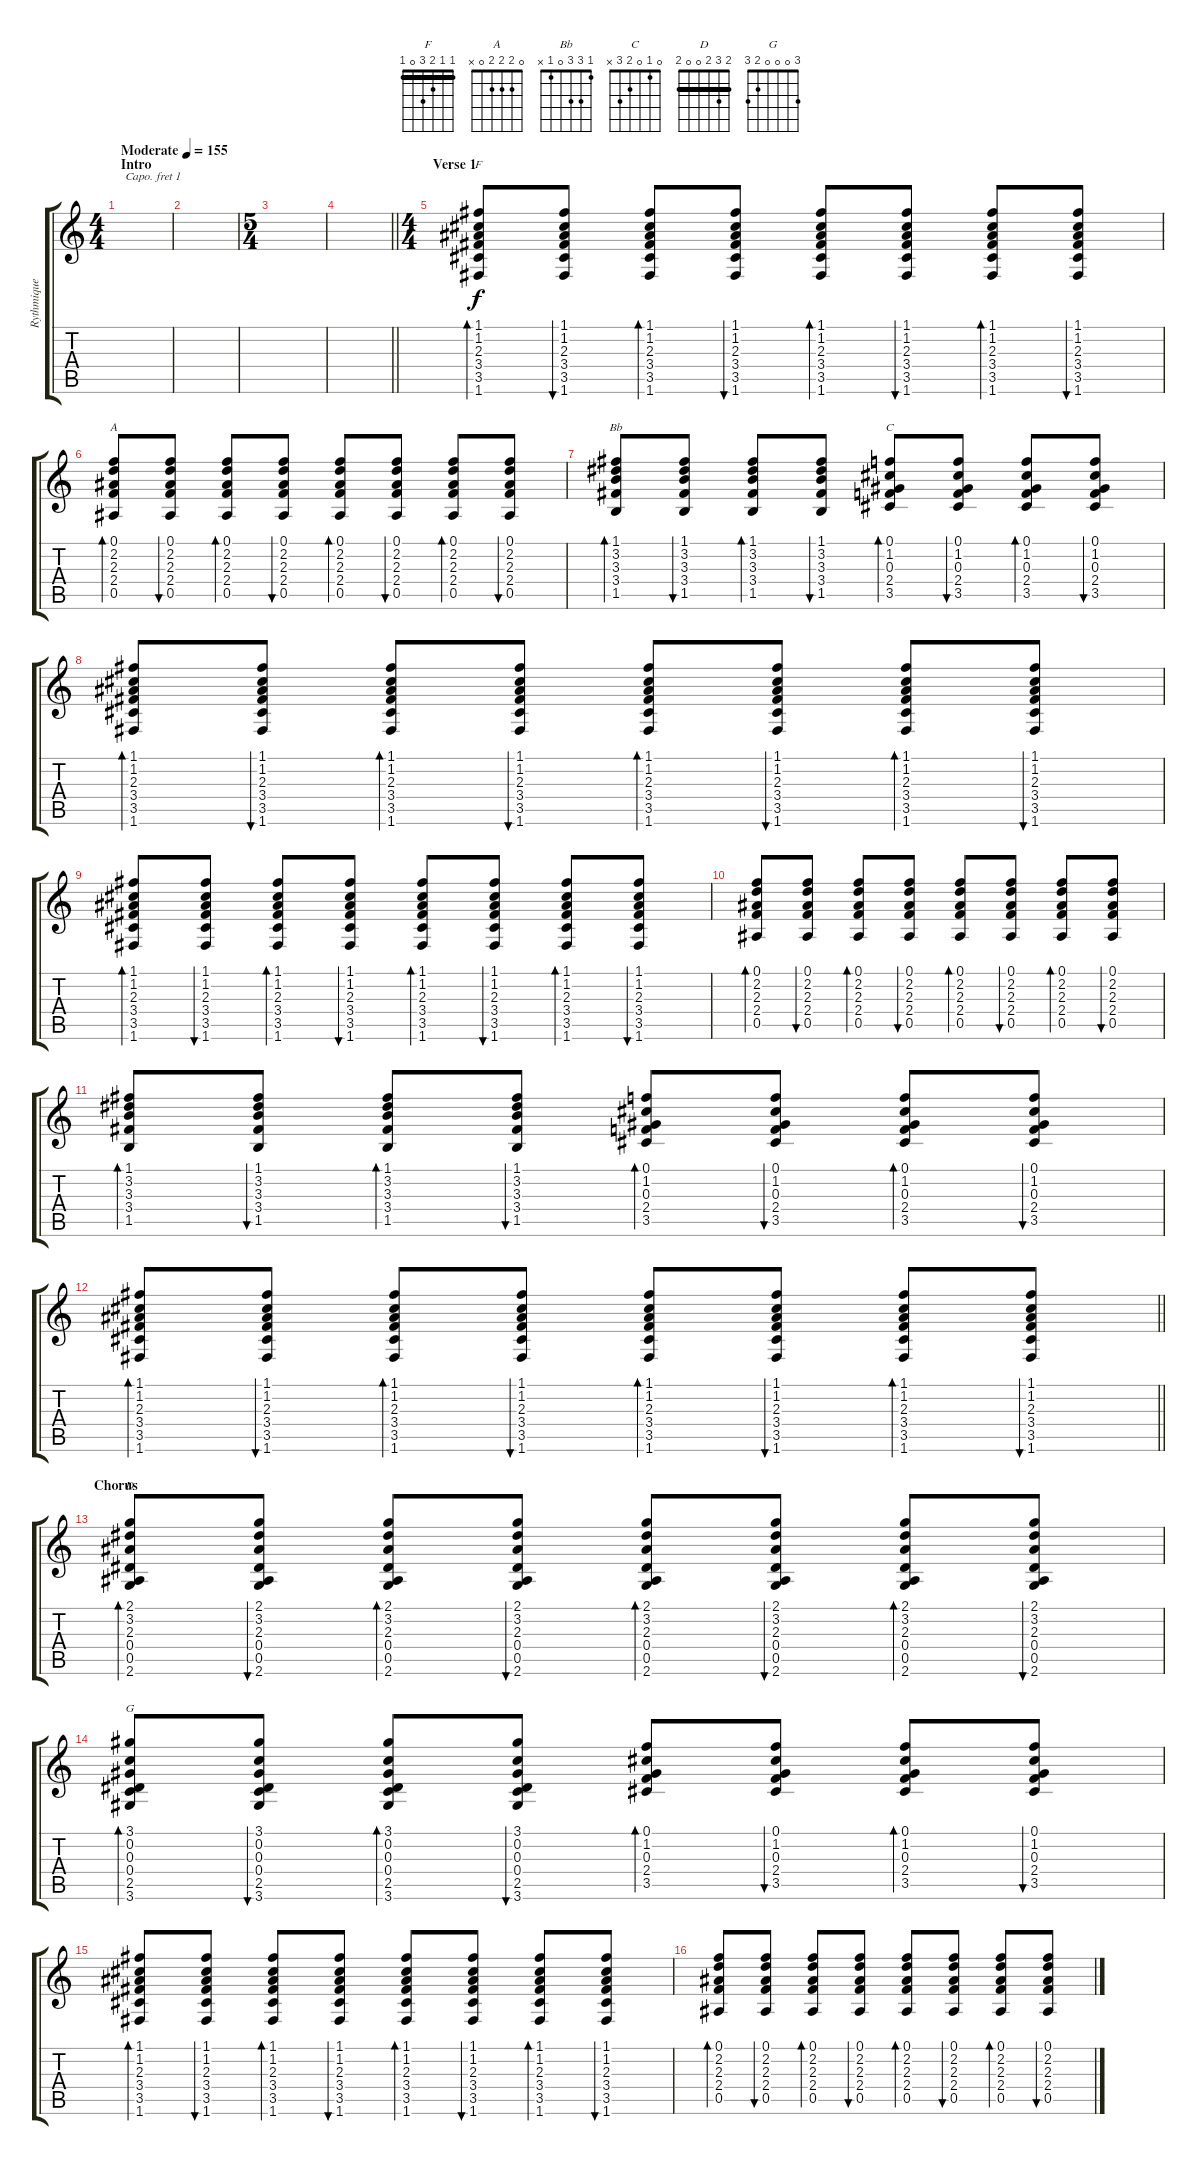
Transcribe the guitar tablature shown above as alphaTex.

\track ("Rythmique" "Rythmique") {instrument acousticguitarsteel}
\staff {score tabs}
\capo 1
\tuning (E4 B3 G3 D3 A2 E2) {hide}
\chord ("F" 1 1 2 3 0 1) {barre 1}
\chord ("A" 0 2 2 2 0 x)
\chord ("Bb" 1 3 3 0 1 x)
\chord ("C" 0 1 0 2 3 x)
\chord ("D" 2 3 2 0 0 2) {barre 2}
\chord ("G" 3 0 0 0 2 3)
\ts (4 4)
\section ("" "Intro")
\tempo (155 "Moderate")
\clef g2
\ks c
|
|
\ts (5 4)
|
\barLineRight lightlight
|
\ts (4 4)
\section ("" "Verse 1")
(1.1 1.2 2.3 3.4 3.5 1.6).8{bd 60 ch "F"} (1.1 1.2 2.3 3.4 3.5 1.6).8{bu 60} (1.1 1.2 2.3 3.4 3.5 1.6).8{bd 60} (1.1 1.2 2.3 3.4 3.5 1.6).8{bu 60} (1.1 1.2 2.3 3.4 3.5 1.6).8{bd 60} (1.1 1.2 2.3 3.4 3.5 1.6).8{bu 60} (1.1 1.2 2.3 3.4 3.5 1.6).8{bd 60} (1.1 1.2 2.3 3.4 3.5 1.6).8{bu 60} |
(0.1 2.2 2.3 2.4 0.5).8{bd 60 ch "A"} (0.1 2.2 2.3 2.4 0.5).8{bu 60} (0.1 2.2 2.3 2.4 0.5).8{bd 60} (0.1 2.2 2.3 2.4 0.5).8{bu 60} (0.1 2.2 2.3 2.4 0.5).8{bd 60} (0.1 2.2 2.3 2.4 0.5).8{bu 60} (0.1 2.2 2.3 2.4 0.5).8{bd 60} (0.1 2.2 2.3 2.4 0.5).8{bu 60} |
(1.1 3.2 3.3 3.4 1.5).8{bd 60 ch "Bb"} (1.1 3.2 3.3 3.4 1.5).8{bu 60} (1.1 3.2 3.3 3.4 1.5).8{bd 60} (1.1 3.2 3.3 3.4 1.5).8{bu 60} (0.1 1.2 0.3 2.4 3.5).8{bd 60 ch "C"} (0.1 1.2 0.3 2.4 3.5).8{bu 60} (0.1 1.2 0.3 2.4 3.5).8{bd 60} (0.1 1.2 0.3 2.4 3.5).8{bu 60} |
(1.1 1.2 2.3 3.4 3.5 1.6).8{bd 60} (1.1 1.2 2.3 3.4 3.5 1.6).8{bu 60} (1.1 1.2 2.3 3.4 3.5 1.6).8{bd 60} (1.1 1.2 2.3 3.4 3.5 1.6).8{bu 60} (1.1 1.2 2.3 3.4 3.5 1.6).8{bd 60} (1.1 1.2 2.3 3.4 3.5 1.6).8{bu 60} (1.1 1.2 2.3 3.4 3.5 1.6).8{bd 60} (1.1 1.2 2.3 3.4 3.5 1.6).8{bu 60} |
(1.1 1.2 2.3 3.4 3.5 1.6).8{bd 60} (1.1 1.2 2.3 3.4 3.5 1.6).8{bu 60} (1.1 1.2 2.3 3.4 3.5 1.6).8{bd 60} (1.1 1.2 2.3 3.4 3.5 1.6).8{bu 60} (1.1 1.2 2.3 3.4 3.5 1.6).8{bd 60} (1.1 1.2 2.3 3.4 3.5 1.6).8{bu 60} (1.1 1.2 2.3 3.4 3.5 1.6).8{bd 60} (1.1 1.2 2.3 3.4 3.5 1.6).8{bu 60} |
(0.1 2.2 2.3 2.4 0.5).8{bd 60} (0.1 2.2 2.3 2.4 0.5).8{bu 60} (0.1 2.2 2.3 2.4 0.5).8{bd 60} (0.1 2.2 2.3 2.4 0.5).8{bu 60} (0.1 2.2 2.3 2.4 0.5).8{bd 60} (0.1 2.2 2.3 2.4 0.5).8{bu 60} (0.1 2.2 2.3 2.4 0.5).8{bd 60} (0.1 2.2 2.3 2.4 0.5).8{bu 60} |
(1.1 3.2 3.3 3.4 1.5).8{bd 60} (1.1 3.2 3.3 3.4 1.5).8{bu 60} (1.1 3.2 3.3 3.4 1.5).8{bd 60} (1.1 3.2 3.3 3.4 1.5).8{bu 60} (0.1 1.2 0.3 2.4 3.5).8{bd 60} (0.1 1.2 0.3 2.4 3.5).8{bu 60} (0.1 1.2 0.3 2.4 3.5).8{bd 60} (0.1 1.2 0.3 2.4 3.5).8{bu 60} |
\barLineRight lightlight
(1.1 1.2 2.3 3.4 3.5 1.6).8{bd 60} (1.1 1.2 2.3 3.4 3.5 1.6).8{bu 60} (1.1 1.2 2.3 3.4 3.5 1.6).8{bd 60} (1.1 1.2 2.3 3.4 3.5 1.6).8{bu 60} (1.1 1.2 2.3 3.4 3.5 1.6).8{bd 60} (1.1 1.2 2.3 3.4 3.5 1.6).8{bu 60} (1.1 1.2 2.3 3.4 3.5 1.6).8{bd 60} (1.1 1.2 2.3 3.4 3.5 1.6).8{bu 60} |
\section ("" "Chorus")
(2.1 3.2 2.3 0.4 0.5 2.6).8{bd 60 ch "D"} (2.1 3.2 2.3 0.4 0.5 2.6).8{bu 60} (2.1 3.2 2.3 0.4 0.5 2.6).8{bd 60} (2.1 3.2 2.3 0.4 0.5 2.6).8{bu 60} (2.1 3.2 2.3 0.4 0.5 2.6).8{bd 60} (2.1 3.2 2.3 0.4 0.5 2.6).8{bu 60} (2.1 3.2 2.3 0.4 0.5 2.6).8{bd 60} (2.1 3.2 2.3 0.4 0.5 2.6).8{bu 60} |
(3.1 0.2 0.3 0.4 2.5 3.6).8{bd 60 ch "G"} (3.1 0.2 0.3 0.4 2.5 3.6).8{bu 60} (3.1 0.2 0.3 0.4 2.5 3.6).8{bd 60} (3.1 0.2 0.3 0.4 2.5 3.6).8{bu 60} (0.1 1.2 0.3 2.4 3.5).8{bd 60} (0.1 1.2 0.3 2.4 3.5).8{bu 60} (0.1 1.2 0.3 2.4 3.5).8{bd 60} (0.1 1.2 0.3 2.4 3.5).8{bu 60} |
(1.1 1.2 2.3 3.4 3.5 1.6).8{bd 60} (1.1 1.2 2.3 3.4 3.5 1.6).8{bu 60} (1.1 1.2 2.3 3.4 3.5 1.6).8{bd 60} (1.1 1.2 2.3 3.4 3.5 1.6).8{bu 60} (1.1 1.2 2.3 3.4 3.5 1.6).8{bd 60} (1.1 1.2 2.3 3.4 3.5 1.6).8{bu 60} (1.1 1.2 2.3 3.4 3.5 1.6).8{bd 60} (1.1 1.2 2.3 3.4 3.5 1.6).8{bu 60} |
(0.1 2.2 2.3 2.4 0.5).8{bd 60} (0.1 2.2 2.3 2.4 0.5).8{bu 60} (0.1 2.2 2.3 2.4 0.5).8{bd 60} (0.1 2.2 2.3 2.4 0.5).8{bu 60} (0.1 2.2 2.3 2.4 0.5).8{bd 60} (0.1 2.2 2.3 2.4 0.5).8{bu 60} (0.1 2.2 2.3 2.4 0.5).8{bd 60} (0.1 2.2 2.3 2.4 0.5).8{bu 60}
